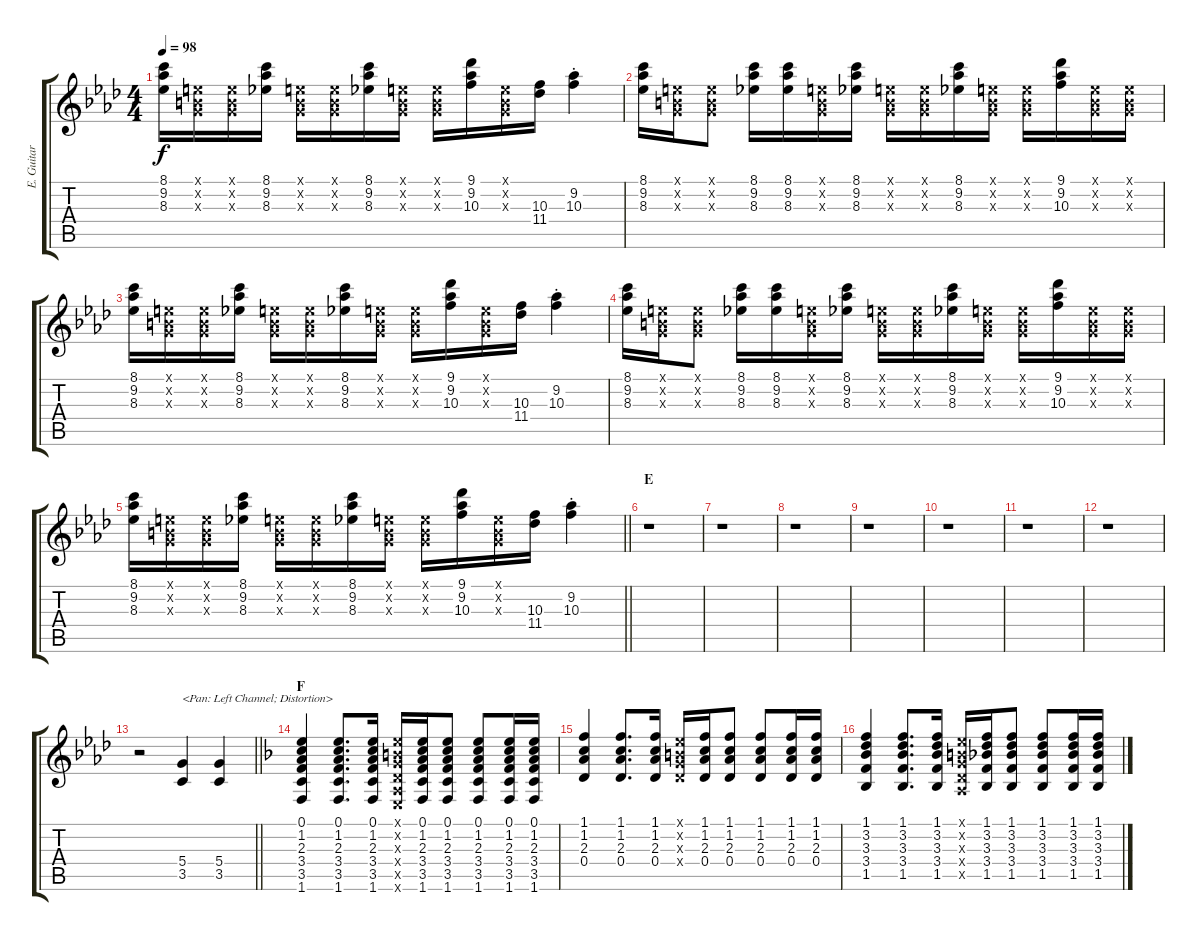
\track ("E. Guitar I" "E. Guitar ") {instrument overdrivenguitar}
\staff {score tabs}
\tuning (E4 B3 G3 D3 A2 E2) {hide}
\ts (4 4)
\tempo 98
\clef g2
\ks ab
(8.1 9.2 8.3).16{dy f} (0.1{x} 0.2{x} 0.3{x}).16 (0.1{x} 0.2{x} 0.3{x}).16 (8.1 9.2 8.3).16 (0.1{x} 0.2{x} 0.3{x}).16 (0.1{x} 0.2{x} 0.3{x}).16 (8.1 9.2 8.3).16 (0.1{x} 0.2{x} 0.3{x}).16 (0.1{x} 0.2{x} 0.3{x}).16 (9.1 9.2 10.3).16 (0.1{x} 0.2{x} 0.3{x}).16 (10.3 11.4).16 (9.2{st} 10.3{st}).4 |
(8.1 9.2 8.3).16 (0.1{x} 0.2{x} 0.3{x}).16 (0.1{x} 0.2{x} 0.3{x}).8 (8.1 9.2 8.3).16 (8.1 9.2 8.3).16 (0.1{x} 0.2{x} 0.3{x}).16 (8.1 9.2 8.3).16 (0.1{x} 0.2{x} 0.3{x}).16 (0.1{x} 0.2{x} 0.3{x}).16 (8.1 9.2 8.3).16 (0.1{x} 0.2{x} 0.3{x}).16 (0.1{x} 0.2{x} 0.3{x}).16 (9.1 9.2 10.3).16 (0.1{x} 0.2{x} 0.3{x}).16 (0.1{x} 0.2{x} 0.3{x}).16 |
(8.1 9.2 8.3).16 (0.1{x} 0.2{x} 0.3{x}).16 (0.1{x} 0.2{x} 0.3{x}).16 (8.1 9.2 8.3).16 (0.1{x} 0.2{x} 0.3{x}).16 (0.1{x} 0.2{x} 0.3{x}).16 (8.1 9.2 8.3).16 (0.1{x} 0.2{x} 0.3{x}).16 (0.1{x} 0.2{x} 0.3{x}).16 (9.1 9.2 10.3).16 (0.1{x} 0.2{x} 0.3{x}).16 (10.3 11.4).16 (9.2{st} 10.3{st}).4 |
(8.1 9.2 8.3).16 (0.1{x} 0.2{x} 0.3{x}).16 (0.1{x} 0.2{x} 0.3{x}).8 (8.1 9.2 8.3).16 (8.1 9.2 8.3).16 (0.1{x} 0.2{x} 0.3{x}).16 (8.1 9.2 8.3).16 (0.1{x} 0.2{x} 0.3{x}).16 (0.1{x} 0.2{x} 0.3{x}).16 (8.1 9.2 8.3).16 (0.1{x} 0.2{x} 0.3{x}).16 (0.1{x} 0.2{x} 0.3{x}).16 (9.1 9.2 10.3).16 (0.1{x} 0.2{x} 0.3{x}).16 (0.1{x} 0.2{x} 0.3{x}).16 |
\barLineRight lightlight
(8.1 9.2 8.3).16 (0.1{x} 0.2{x} 0.3{x}).16 (0.1{x} 0.2{x} 0.3{x}).16 (8.1 9.2 8.3).16 (0.1{x} 0.2{x} 0.3{x}).16 (0.1{x} 0.2{x} 0.3{x}).16 (8.1 9.2 8.3).16 (0.1{x} 0.2{x} 0.3{x}).16 (0.1{x} 0.2{x} 0.3{x}).16 (9.1 9.2 10.3).16 (0.1{x} 0.2{x} 0.3{x}).16 (10.3 11.4).16 (9.2{st} 10.3{st}).4 |
\section ("" "E")
r.1 |
r.1 |
r.1 |
r.1 |
r.1 |
r.1 |
r.1 |
\barLineRight lightlight
r.2 (5.4 3.5).4{txt "<Pan: Left Channel; Distortion>" balance 1} (5.4 3.5).4 |
\section ("" "F")
\ks f
(0.1 1.2 2.3 3.4 3.5 1.6).4 (0.1 1.2 2.3 3.4 3.5 1.6).8{d} (0.1 1.2 2.3 3.4 3.5 1.6).16 (0.1{x} 0.2{x} 0.3{x} 0.4{x} 0.5{x} 0.6{x}).16 (0.1 1.2 2.3 3.4 3.5 1.6).16 (0.1 1.2 2.3 3.4 3.5 1.6).8 (0.1 1.2 2.3 3.4 3.5 1.6).8 (0.1 1.2 2.3 3.4 3.5 1.6).16 (0.1 1.2 2.3 3.4 3.5 1.6).16 |
(1.1 1.2 2.3 0.4).4 (1.1 1.2 2.3 0.4).8{d} (1.1 1.2 2.3 0.4).16 (0.1{x} 0.2{x} 0.3{x} 0.4{x}).16 (1.1 1.2 2.3 0.4).16 (1.1 1.2 2.3 0.4).8 (1.1 1.2 2.3 0.4).8 (1.1 1.2 2.3 0.4).16 (1.1 1.2 2.3 0.4).16 |
(1.1 3.2 3.3 3.4 1.5).4 (1.1 3.2 3.3 3.4 1.5).8{d} (1.1 3.2 3.3 3.4 1.5).16 (0.1{x} 0.2{x} 0.3{x} 0.4{x} 0.5{x}).16 (1.1 3.2 3.3 3.4 1.5).16 (1.1 3.2 3.3 3.4 1.5).8 (1.1 3.2 3.3 3.4 1.5).8 (1.1 3.2 3.3 3.4 1.5).16 (1.1 3.2 3.3 3.4 1.5).16
